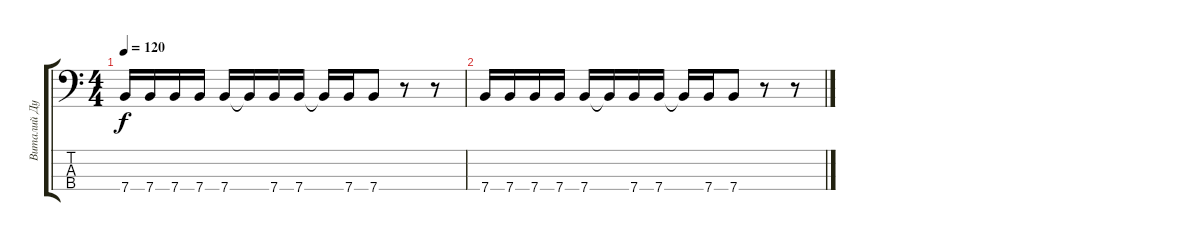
\track ("Виталий Дубинин" "Виталий Ду") {instrument slapbass1}
\staff {score tabs}
\tuning (G2 D2 A1 E1) {hide}
\ts (4 4)
\tempo 120
\clef f4
\ks c
7.4.16{dy f} 7.4.16 7.4.16 7.4.16 7.4.16 7.4{t}.16 7.4.16 7.4.16 7.4{t}.16 7.4.16 7.4.8 r.8 r.8 |
7.4.16 7.4.16 7.4.16 7.4.16 7.4.16 7.4{t}.16 7.4.16 7.4.16 7.4{t}.16 7.4.16 7.4.8 r.8 r.8
